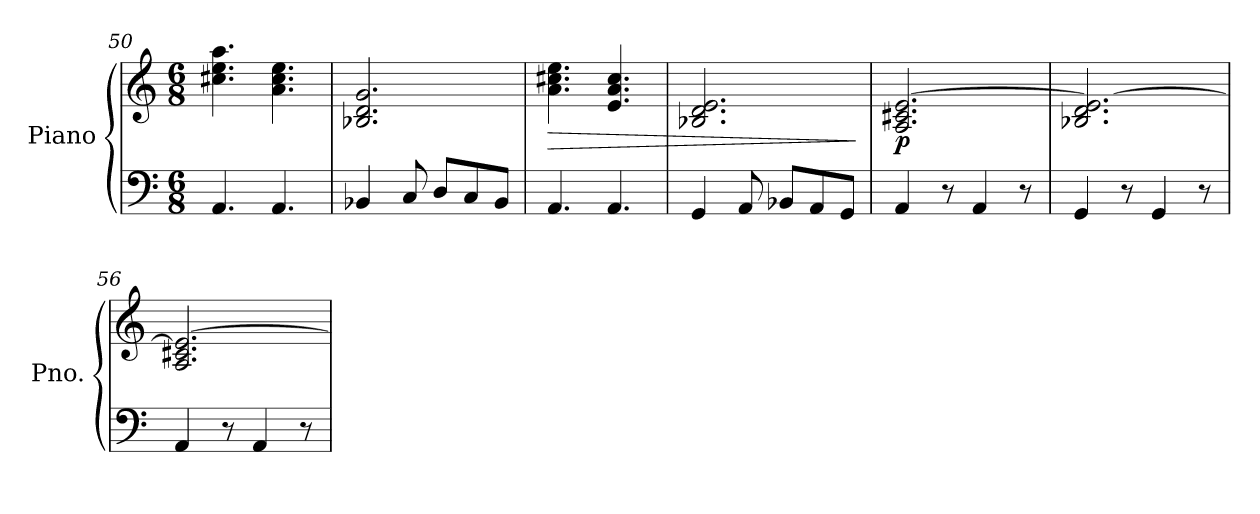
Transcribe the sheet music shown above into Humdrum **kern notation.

**kern	**kern	**dynam
*part1	*part1	*part1
*staff2	*staff1	*staff1/2
*I"Piano	*	*
*I'Pno.	*	*
*clefF4	*clefG2	*
*k[]	*k[]	*
*M6/8	*M6/8	*
=50	=50	=50
4.AA/	4.cc#X\ 4.ee\ 4.aa\	.
4.AA/	4.a\ 4.cc#\ 4.ee\	.
=51	=51	=51
4BB-X/	2.B-X/ 2.d/ 2.g/	.
8C/	.	.
8D/L	.	.
8C/	.	.
8BB-/J	.	.
=52	=52	=52
!	!	!LO:HP:b
4.AA/	4.a\ 4.cc#X\ 4.ee\	>
4.AA/	4.e/ 4.a/ 4.cc#/	.
=53	=53	=53
4GG/	2.B-X/ 2.d/ 2.e/	.
8AA/	.	.
8BB-X/L	.	.
8AA/	.	.
8GG/J	.	.
.	.	]
=54	=54	=54
!	!	!LO:DY:b
4AA/	2.A/ 2.c#X/ [2.e/	p
8r	.	.
4AA/	.	.
8r	.	.
!!LO:LB:g=z
=55	=55	=55
4GG/	2.B-X/ 2.d/ 2.e/_	.
8r	.	.
4GG/	.	.
8r	.	.
=56	=56	=56
4AA/	2.A/ 2.c#X/ 2.e/_	.
8r	.	.
4AA/	.	.
8r	.	.
=	=	=
*-	*-	*-
